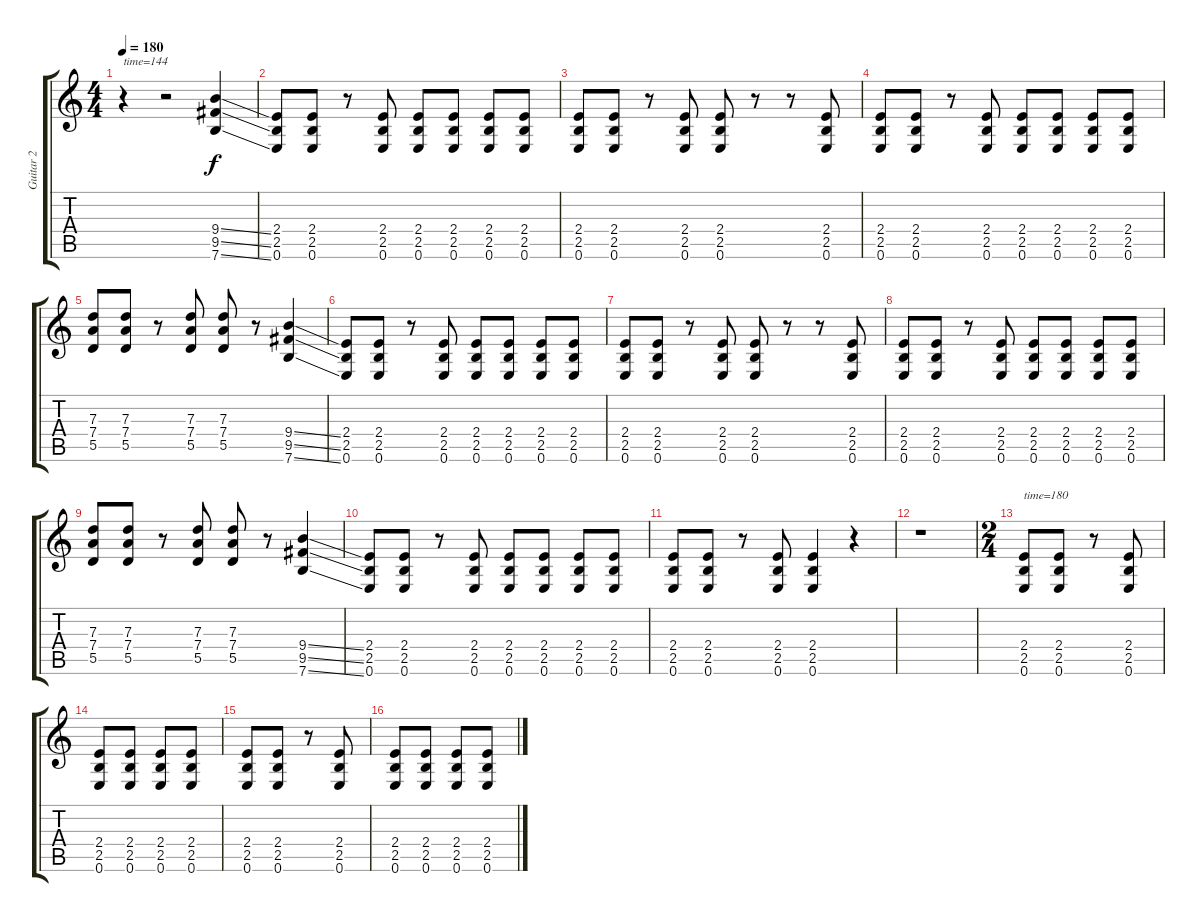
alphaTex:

\track ("Guitar 2" "Guitar 2") {instrument distortionguitar}
\staff {score tabs}
\tuning (E4 B3 G3 D3 A2 E2) {hide}
\ts (4 4)
\tempo 180
\clef g2
\ks c
r.4{txt "time=144" dy f instrument distortionguitar} r.2 (9.4{ss} 9.5{ss} 7.6{ss}).4 |
(2.4 2.5 0.6).8 (2.4 2.5 0.6).8 r.8 (2.4 2.5 0.6).8 (2.4 2.5 0.6).8 (2.4 2.5 0.6).8 (2.4 2.5 0.6).8 (2.4 2.5 0.6).8 |
(2.4 2.5 0.6).8 (2.4 2.5 0.6).8 r.8 (2.4 2.5 0.6).8 (2.4 2.5 0.6).8 r.8 r.8 (2.4 2.5 0.6).8 |
(2.4 2.5 0.6).8 (2.4 2.5 0.6).8 r.8 (2.4 2.5 0.6).8 (2.4 2.5 0.6).8 (2.4 2.5 0.6).8 (2.4 2.5 0.6).8 (2.4 2.5 0.6).8 |
(7.3 7.4 5.5).8 (7.3 7.4 5.5).8 r.8 (7.3 7.4 5.5).8 (7.3 7.4 5.5).8 r.8 (9.4{ss} 9.5{ss} 7.6{ss}).4 |
(2.4 2.5 0.6).8 (2.4 2.5 0.6).8 r.8 (2.4 2.5 0.6).8 (2.4 2.5 0.6).8 (2.4 2.5 0.6).8 (2.4 2.5 0.6).8 (2.4 2.5 0.6).8 |
(2.4 2.5 0.6).8 (2.4 2.5 0.6).8 r.8 (2.4 2.5 0.6).8 (2.4 2.5 0.6).8 r.8 r.8 (2.4 2.5 0.6).8 |
(2.4 2.5 0.6).8 (2.4 2.5 0.6).8 r.8 (2.4 2.5 0.6).8 (2.4 2.5 0.6).8 (2.4 2.5 0.6).8 (2.4 2.5 0.6).8 (2.4 2.5 0.6).8 |
(7.3 7.4 5.5).8 (7.3 7.4 5.5).8 r.8 (7.3 7.4 5.5).8 (7.3 7.4 5.5).8 r.8 (9.4{ss} 9.5{ss} 7.6{ss}).4 |
(2.4 2.5 0.6).8 (2.4 2.5 0.6).8 r.8 (2.4 2.5 0.6).8 (2.4 2.5 0.6).8 (2.4 2.5 0.6).8 (2.4 2.5 0.6).8 (2.4 2.5 0.6).8 |
(2.4 2.5 0.6).8 (2.4 2.5 0.6).8 r.8 (2.4 2.5 0.6).8 (2.4 2.5 0.6).4 r.4 |
r.1 |
\ts (2 4)
(2.4 2.5 0.6).8{txt "time=180"} (2.4 2.5 0.6).8 r.8 (2.4 2.5 0.6).8 |
(2.4 2.5 0.6).8 (2.4 2.5 0.6).8 (2.4 2.5 0.6).8 (2.4 2.5 0.6).8 |
(2.4 2.5 0.6).8 (2.4 2.5 0.6).8 r.8 (2.4 2.5 0.6).8 |
(2.4 2.5 0.6).8 (2.4 2.5 0.6).8 (2.4 2.5 0.6).8 (2.4 2.5 0.6).8
